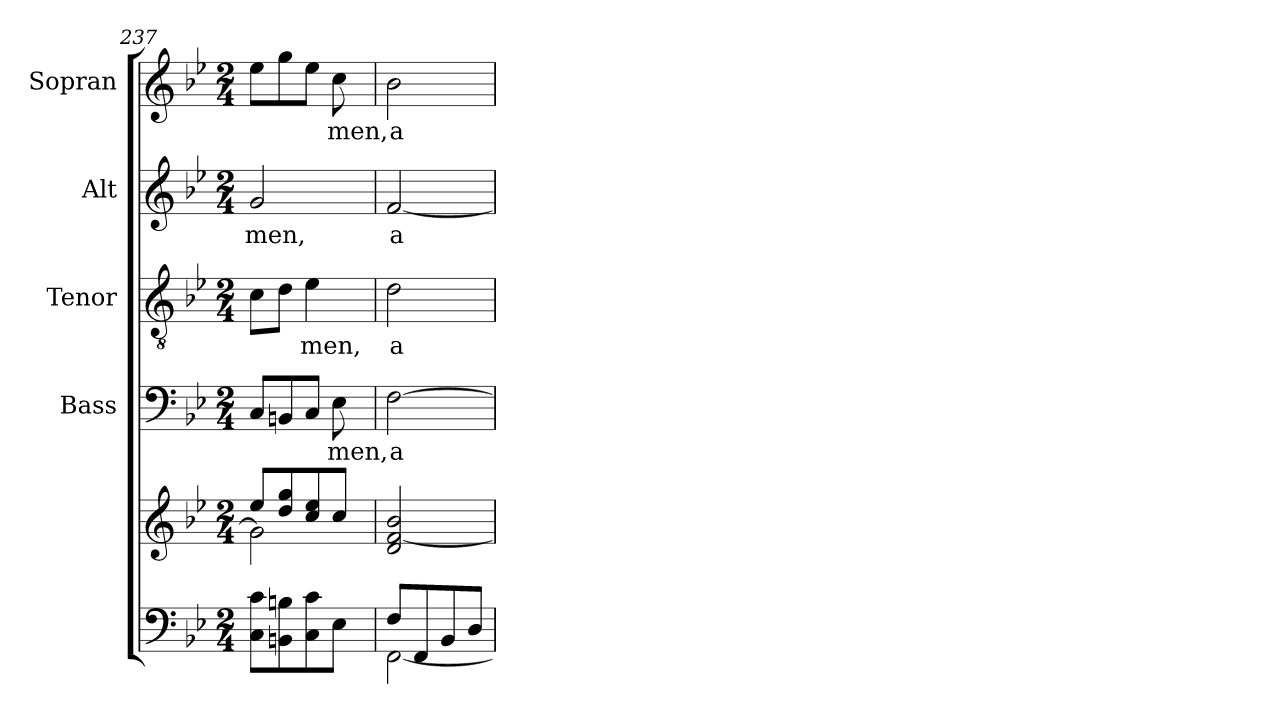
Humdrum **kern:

**kern	**kern	**kern	**text	**kern	**text	**kern	**text	**kern	**text
*part5	*part5	*part4	*part4	*part3	*part3	*part2	*part2	*part1	*part1
*staff6	*staff5	*staff4	*staff4	*staff3	*staff3	*staff2	*staff2	*staff1	*staff1
*	*	*I"Bass	*	*I"Tenor	*	*I"Alt	*	*I"Sopran	*
*	*	*I'B.	*	*I'T.	*	*I'A.	*	*I'S.	*
*clefF4	*clefG2	*clefF4	*	*clefGv2	*	*clefG2	*	*clefG2	*
*k[b-e-]	*k[b-e-]	*k[b-e-]	*	*k[b-e-]	*	*k[b-e-]	*	*k[b-e-]	*
*B-:	*B-:	*B-:	*	*B-:	*	*B-:	*	*B-:	*
*M2/4	*M2/4	*M2/4	*	*M2/4	*	*M2/4	*	*M2/4	*
=237	=237	=237	=237	=237	=237	=237	=237	=237	=237
*	*^	*	*	*	*	*	*	*	*
!	!	!	!	!	!	!	!	!LO:LY:b	!	!
8C\ 8c\L	8ee-/L	2g\]	8C/L	.	8c\L	.	2g/	-men,	8ee-\L	.
8BBn\ 8Bn\	8dd/ 8gg/	.	8BBn/	.	8d\J	.	.	.	8gg\	.
!	!	!	!	!	!	!LO:LY:b	!	!	!	!
8C\ 8c\	8cc/ 8ee-/	.	8C/J	.	4e-\	-men,	.	.	8ee-\J	.
!	!	!	!	!LO:LY:b	!	!	!	!	!	!LO:LY:b
8E-\J	8cc/J	.	8E-\	-men,	.	.	.	.	8cc\	-men,
*	*v	*v	*	*	*	*	*	*	*	*
=238	=238	=238	=238	=238	=238	=238	=238	=238	=238
*^	*	*	*	*	*	*	*	*	*
!	!	!	!	!LO:LY:b	!	!LO:LY:b	!	!LO:LY:b	!	!LO:LY:b
8F/L	[<2FF\	2d/ [2f/ 2b-/	[2F\	a-	2d\	a-	[2f/	a-	2b-\	a-
8FF/	.	.	.	.	.	.	.	.	.	.
8BB-/	.	.	.	.	.	.	.	.	.	.
8D/J	.	.	.	.	.	.	.	.	.	.
*v	*v	*	*	*	*	*	*	*	*	*
=	=	=	=	=	=	=	=	=	=
*-	*-	*-	*-	*-	*-	*-	*-	*-	*-
